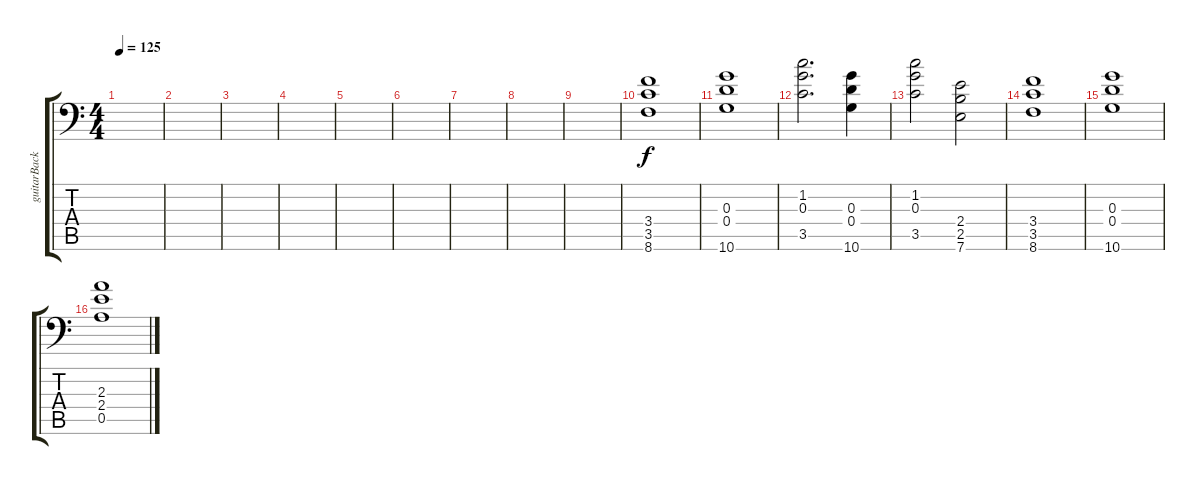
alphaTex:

\track ("guitarBack" "guitarBack") {instrument distortionguitar}
\staff {score tabs}
\tuning (C5 B3 G3 D3 A2 A1) {hide}
\ts (4 4)
\tempo 125
\clef f4
\ks c
|
|
|
|
|
|
|
|
|
(3.4 3.5 8.6).1 |
(0.3 0.4 10.6).1 |
(1.2 0.3 3.5).2{d} (0.3 0.4 10.6).4 |
(1.2 0.3 3.5).2 (2.4 2.5 7.6).2 |
(3.4 3.5 8.6).1 |
(0.3 0.4 10.6).1 |
(2.3 2.4 0.5).1
